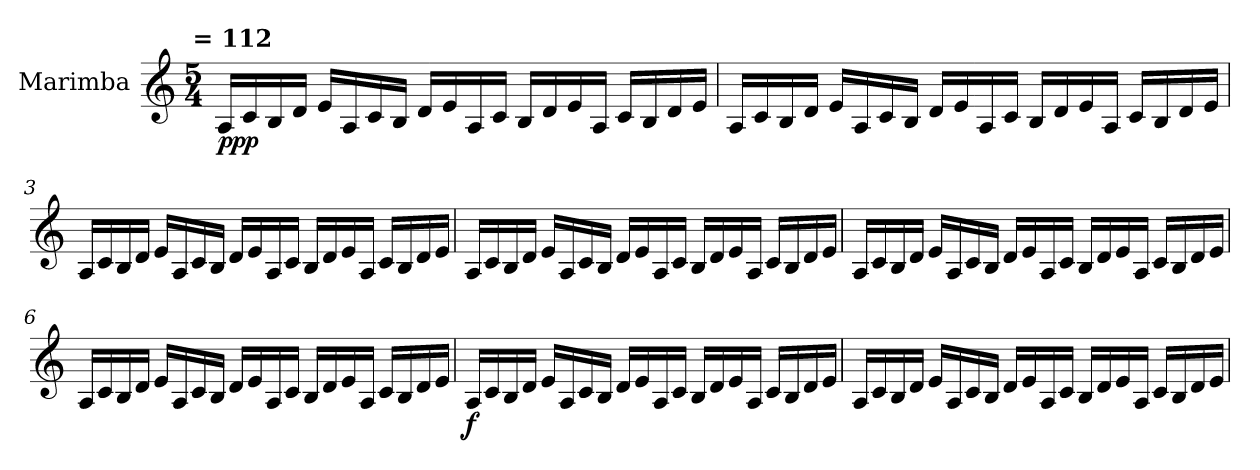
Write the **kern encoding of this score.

**kern	**dynam
*part1	*part1
*staff1	*staff1
*I"Marimba	*
*I'Mar.	*
*clefG2	*
*k[]	*
!!LO:TX:omd:t= = 112
*M5/4	*
*MM112	*
=1	=1
!	!LO:DY:b
16A/LL	ppp
16c/	.
16B/	.
16d/JJ	.
16e/LL	.
16A/	.
16c/	.
16B/JJ	.
16d/LL	.
16e/	.
16A/	.
16c/JJ	.
16B/LL	.
16d/	.
16e/	.
16A/JJ	.
16c/LL	.
16B/	.
16d/	.
16e/JJ	.
=2	=2
16A/LL	.
16c/	.
16B/	.
16d/JJ	.
16e/LL	.
16A/	.
16c/	.
16B/JJ	.
16d/LL	.
16e/	.
16A/	.
16c/JJ	.
16B/LL	.
16d/	.
16e/	.
16A/JJ	.
16c/LL	.
16B/	.
16d/	.
16e/JJ	.
!!LO:LB:g=z
=3	=3
16A/LL	.
16c/	.
16B/	.
16d/JJ	.
16e/LL	.
16A/	.
16c/	.
16B/JJ	.
16d/LL	.
16e/	.
16A/	.
16c/JJ	.
16B/LL	.
16d/	.
16e/	.
16A/JJ	.
16c/LL	.
16B/	.
16d/	.
16e/JJ	.
=4	=4
16A/LL	.
16c/	.
16B/	.
16d/JJ	.
16e/LL	.
16A/	.
16c/	.
16B/JJ	.
16d/LL	.
16e/	.
16A/	.
16c/JJ	.
16B/LL	.
16d/	.
16e/	.
16A/JJ	.
16c/LL	.
16B/	.
16d/	.
16e/JJ	.
!!LO:LB:g=z
=5	=5
16A/LL	.
16c/	.
16B/	.
16d/JJ	.
16e/LL	.
16A/	.
16c/	.
16B/JJ	.
16d/LL	.
16e/	.
16A/	.
16c/JJ	.
16B/LL	.
16d/	.
16e/	.
16A/JJ	.
16c/LL	.
16B/	.
16d/	.
16e/JJ	.
=6	=6
16A/LL	.
16c/	.
16B/	.
16d/JJ	.
16e/LL	.
16A/	.
16c/	.
16B/JJ	.
16d/LL	.
16e/	.
16A/	.
16c/JJ	.
16B/LL	.
16d/	.
16e/	.
16A/JJ	.
16c/LL	.
16B/	.
16d/	.
16e/JJ	.
!!LO:LB:g=z
=7	=7
!	!LO:DY:b
16A/LL	f
16c/	.
16B/	.
16d/JJ	.
16e/LL	.
16A/	.
16c/	.
16B/JJ	.
16d/LL	.
16e/	.
16A/	.
16c/JJ	.
16B/LL	.
16d/	.
16e/	.
16A/JJ	.
16c/LL	.
16B/	.
16d/	.
16e/JJ	.
=8	=8
16A/LL	.
16c/	.
16B/	.
16d/JJ	.
16e/LL	.
16A/	.
16c/	.
16B/JJ	.
16d/LL	.
16e/	.
16A/	.
16c/JJ	.
16B/LL	.
16d/	.
16e/	.
16A/JJ	.
16c/LL	.
16B/	.
16d/	.
16e/JJ	.
=	=
*-	*-
